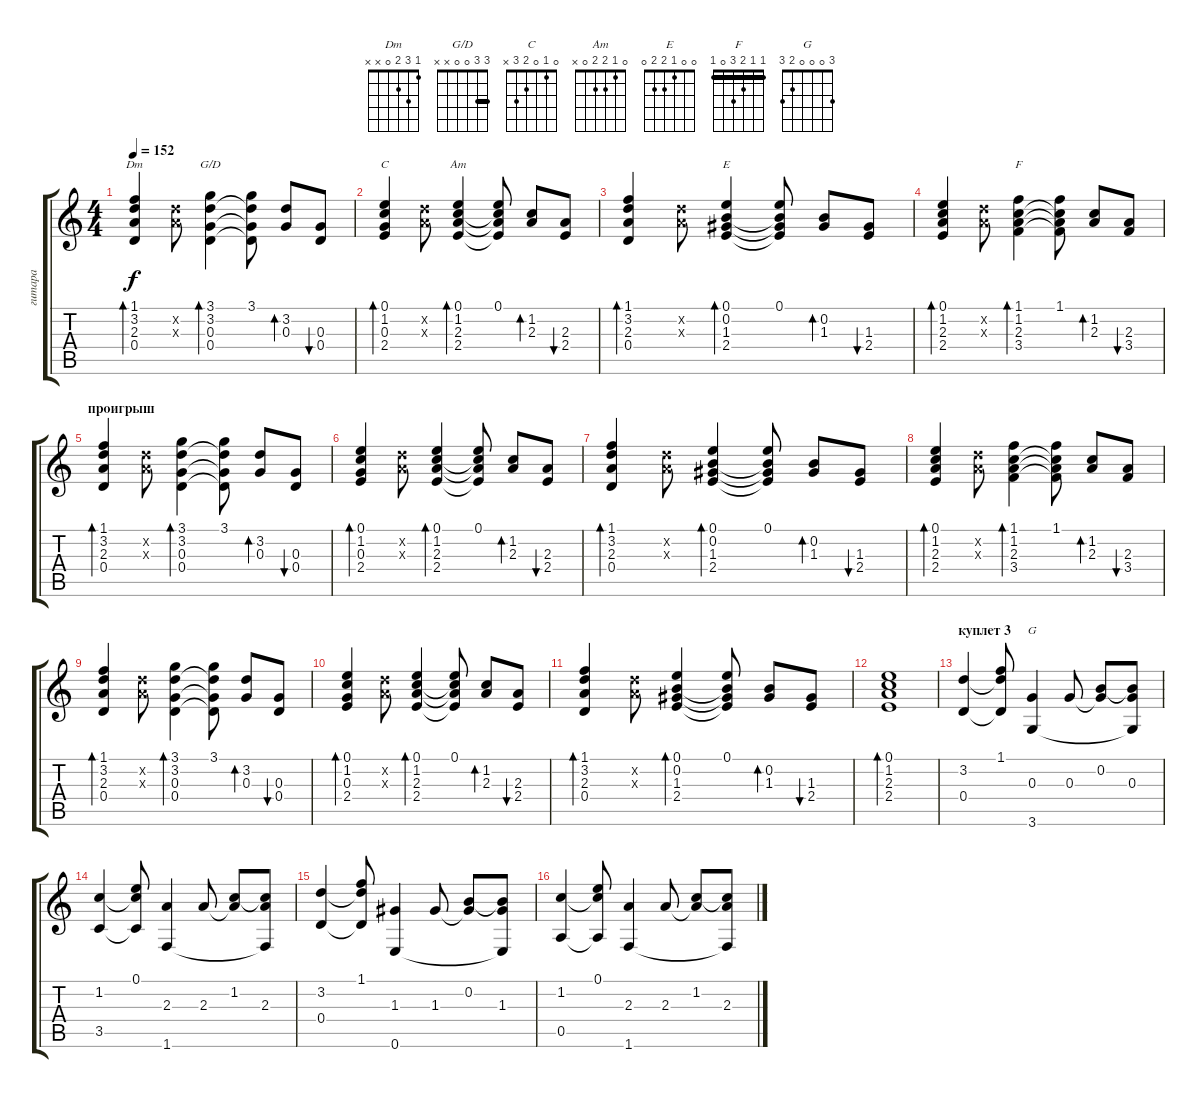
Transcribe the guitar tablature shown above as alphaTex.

\track ("гитара" "гитара") {instrument electricguitarclean}
\staff {score tabs}
\tuning (E4 B3 G3 D3 A2 E2) {hide}
\chord ("Dm" 1 3 2 0 x x)
\chord ("G/D" 3 3 0 0 x x) {barre 3}
\chord ("C" 0 1 0 2 3 x)
\chord ("Am" 0 1 2 2 0 x)
\chord ("E" 0 0 1 2 2 0)
\chord ("F" 1 1 2 3 0 1) {barre 1}
\chord ("G" 3 0 0 0 2 3)
\ts (4 4)
\tempo 152
\clef g2
\ks c
(1.1 3.2 2.3 0.4).4{bd 30 ch "Dm" dy f} (3.2{x} 2.3{x}).8 (3.1 3.2 0.3 0.4).4{bd 30 ch "G/D"} (3.1 3.2{t} 0.3{t} 0.4{t}).8 (3.2 0.3).8{bd 30} (0.3 0.4).8{bu 30} |
(0.1 1.2 0.3 2.4).4{bd 30 ch "C"} (3.2{x} 2.3{x}).8 (0.1 1.2 2.3 2.4).4{bd 30 ch "Am"} (0.1 1.2{t} 2.3{t} 2.4{t}).8 (1.2 2.3).8{bd 30} (2.3 2.4).8{bu 30} |
(1.1 3.2 2.3 0.4).4{bd 30} (3.2{x} 2.3{x}).8 (0.1 0.2 1.3 2.4).4{bd 30 ch "E"} (0.1 0.2{t} 1.3{t} 2.4{t}).8 (0.2 1.3).8{bd 30} (1.3 2.4).8{bu 30} |
(0.1 1.2 2.3 2.4).4{bd 30} (3.2{x} 2.3{x}).8 (1.1 1.2 2.3 3.4).4{bd 30 ch "F"} (1.1 1.2{t} 2.3{t} 3.4{t}).8 (1.2 2.3).8{bd 30} (2.3 3.4).8{bu 30} |
\section ("" "проигрыш")
(1.1 3.2 2.3 0.4).4{bd 30} (3.2{x} 2.3{x}).8 (3.1 3.2 0.3 0.4).4{bd 30} (3.1 3.2{t} 0.3{t} 0.4{t}).8 (3.2 0.3).8{bd 30} (0.3 0.4).8{bu 30} |
(0.1 1.2 0.3 2.4).4{bd 30} (3.2{x} 2.3{x}).8 (0.1 1.2 2.3 2.4).4{bd 30} (0.1 1.2{t} 2.3{t} 2.4{t}).8 (1.2 2.3).8{bd 30} (2.3 2.4).8{bu 30} |
(1.1 3.2 2.3 0.4).4{bd 30} (3.2{x} 2.3{x}).8 (0.1 0.2 1.3 2.4).4{bd 30} (0.1 0.2{t} 1.3{t} 2.4{t}).8 (0.2 1.3).8{bd 30} (1.3 2.4).8{bu 30} |
(0.1 1.2 2.3 2.4).4{bd 30} (3.2{x} 2.3{x}).8 (1.1 1.2 2.3 3.4).4{bd 30} (1.1 1.2{t} 2.3{t} 3.4{t}).8 (1.2 2.3).8{bd 30} (2.3 3.4).8{bu 30} |
(1.1 3.2 2.3 0.4).4{bd 30} (3.2{x} 2.3{x}).8 (3.1 3.2 0.3 0.4).4{bd 30} (3.1 3.2{t} 0.3{t} 0.4{t}).8 (3.2 0.3).8{bd 30} (0.3 0.4).8{bu 30} |
(0.1 1.2 0.3 2.4).4{bd 30} (3.2{x} 2.3{x}).8 (0.1 1.2 2.3 2.4).4{bd 30} (0.1 1.2{t} 2.3{t} 2.4{t}).8 (1.2 2.3).8{bd 30} (2.3 2.4).8{bu 30} |
(1.1 3.2 2.3 0.4).4{bd 30} (3.2{x} 2.3{x}).8 (0.1 0.2 1.3 2.4).4{bd 30} (0.1 0.2{t} 1.3{t} 2.4{t}).8 (0.2 1.3).8{bd 30} (1.3 2.4).8{bu 30} |
(0.1 1.2 2.3 2.4).1{bd 30} |
\section ("" "куплет 3")
(3.2 0.4).4 (1.1 3.2{t} 0.4{t}).8 (0.3 3.6).4{ch "G"} 0.3.8 (0.2 0.3{t}).8 (0.2{t} 0.3 3.6{t}).8 |
(1.2 3.5).4 (0.1 1.2{t} 3.5{t}).8 (2.3 1.6).4 2.3.8 (1.2 2.3{t}).8 (1.2{t} 2.3 1.6{t}).8 |
(3.2 0.4).4 (1.1 3.2{t} 0.4{t}).8 (1.3 0.6).4 1.3.8 (0.2 1.3{t}).8 (0.2{t} 1.3 0.6{t}).8 |
(1.2 0.5).4 (0.1 1.2{t} 0.5{t}).8 (2.3 1.6).4 2.3.8 (1.2 2.3{t}).8 (1.2{t} 2.3 1.6{t}).8
